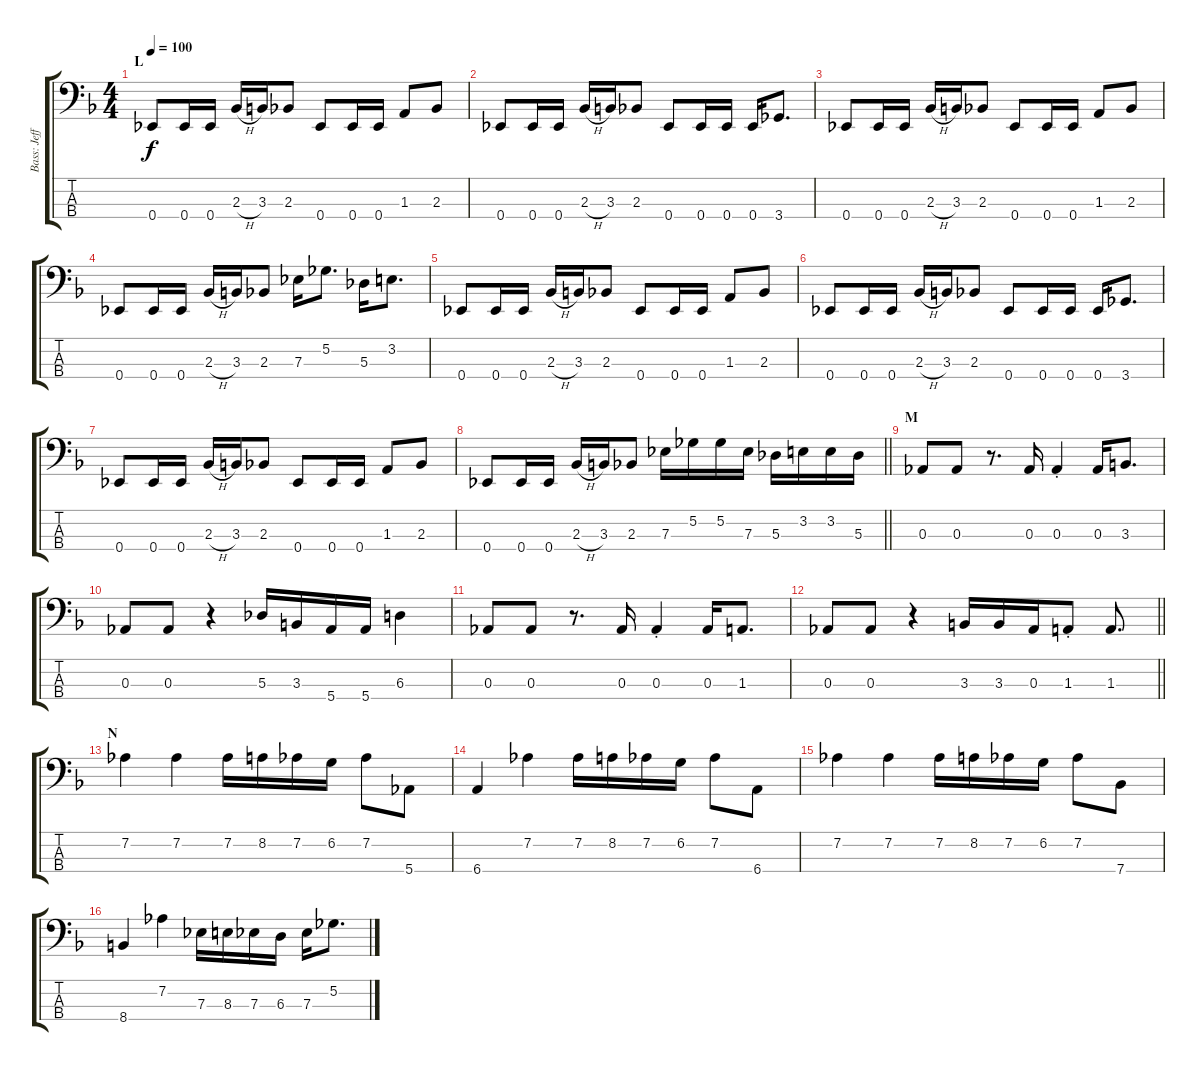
\track ("Bass: Jeff" "Bass: Jeff") {instrument electricbassfinger}
\staff {score tabs}
\tuning (Gb2 Db2 Ab1 Eb1) {hide}
\ts (4 4)
\section ("" "L")
\tempo 100
\clef f4
\ks f
0.4.8{dy f} 0.4.16 0.4.16 2.3{h}.16 3.3.16 2.3.8 0.4.8 0.4.16 0.4.16 1.3.8 2.3.8 |
0.4.8 0.4.16 0.4.16 2.3{h}.16 3.3.16 2.3.8 0.4.8 0.4.16 0.4.16 0.4.16 3.4.8{d} |
0.4.8 0.4.16 0.4.16 2.3{h}.16 3.3.16 2.3.8 0.4.8 0.4.16 0.4.16 1.3.8 2.3.8 |
0.4.8 0.4.16 0.4.16 2.3{h}.16 3.3.16 2.3.8 7.3.16 5.2.8{d} 5.3.16 3.2.8{d} |
0.4.8 0.4.16 0.4.16 2.3{h}.16 3.3.16 2.3.8 0.4.8 0.4.16 0.4.16 1.3.8 2.3.8 |
0.4.8 0.4.16 0.4.16 2.3{h}.16 3.3.16 2.3.8 0.4.8 0.4.16 0.4.16 0.4.16 3.4.8{d} |
0.4.8 0.4.16 0.4.16 2.3{h}.16 3.3.16 2.3.8 0.4.8 0.4.16 0.4.16 1.3.8 2.3.8 |
\barLineRight lightlight
0.4.8 0.4.16 0.4.16 2.3{h}.16 3.3.16 2.3.8 7.3.16 5.2.16 5.2.16 7.3.16 5.3.16 3.2.16 3.2.16 5.3.16 |
\section ("" "M")
0.3.8 0.3.8 r.8{d} 0.3.16 0.3{st}.4 0.3.16 3.3.8{d} |
0.3.8 0.3.8 r.4 5.3.16 3.3.16 5.4.16 5.4.16 6.3.4 |
0.3.8 0.3.8 r.8{d} 0.3.16 0.3{st}.4 0.3.16 1.3.8{d} |
\barLineRight lightlight
0.3.8 0.3.8 r.4 3.3.16 3.3.16 0.3.16 1.3{st}.8 1.3.8{d} |
\section ("" "N")
7.2.4 7.2.4 7.2.16 8.2.16 7.2.16 6.2.16 7.2.8 5.4.8 |
6.4.4 7.2.4 7.2.16 8.2.16 7.2.16 6.2.16 7.2.8 6.4.8 |
7.2.4 7.2.4 7.2.16 8.2.16 7.2.16 6.2.16 7.2.8 7.4.8 |
8.4.4 7.2.4 7.3.16 8.3.16 7.3.16 6.3.16 7.3.16 5.2.8{d}
